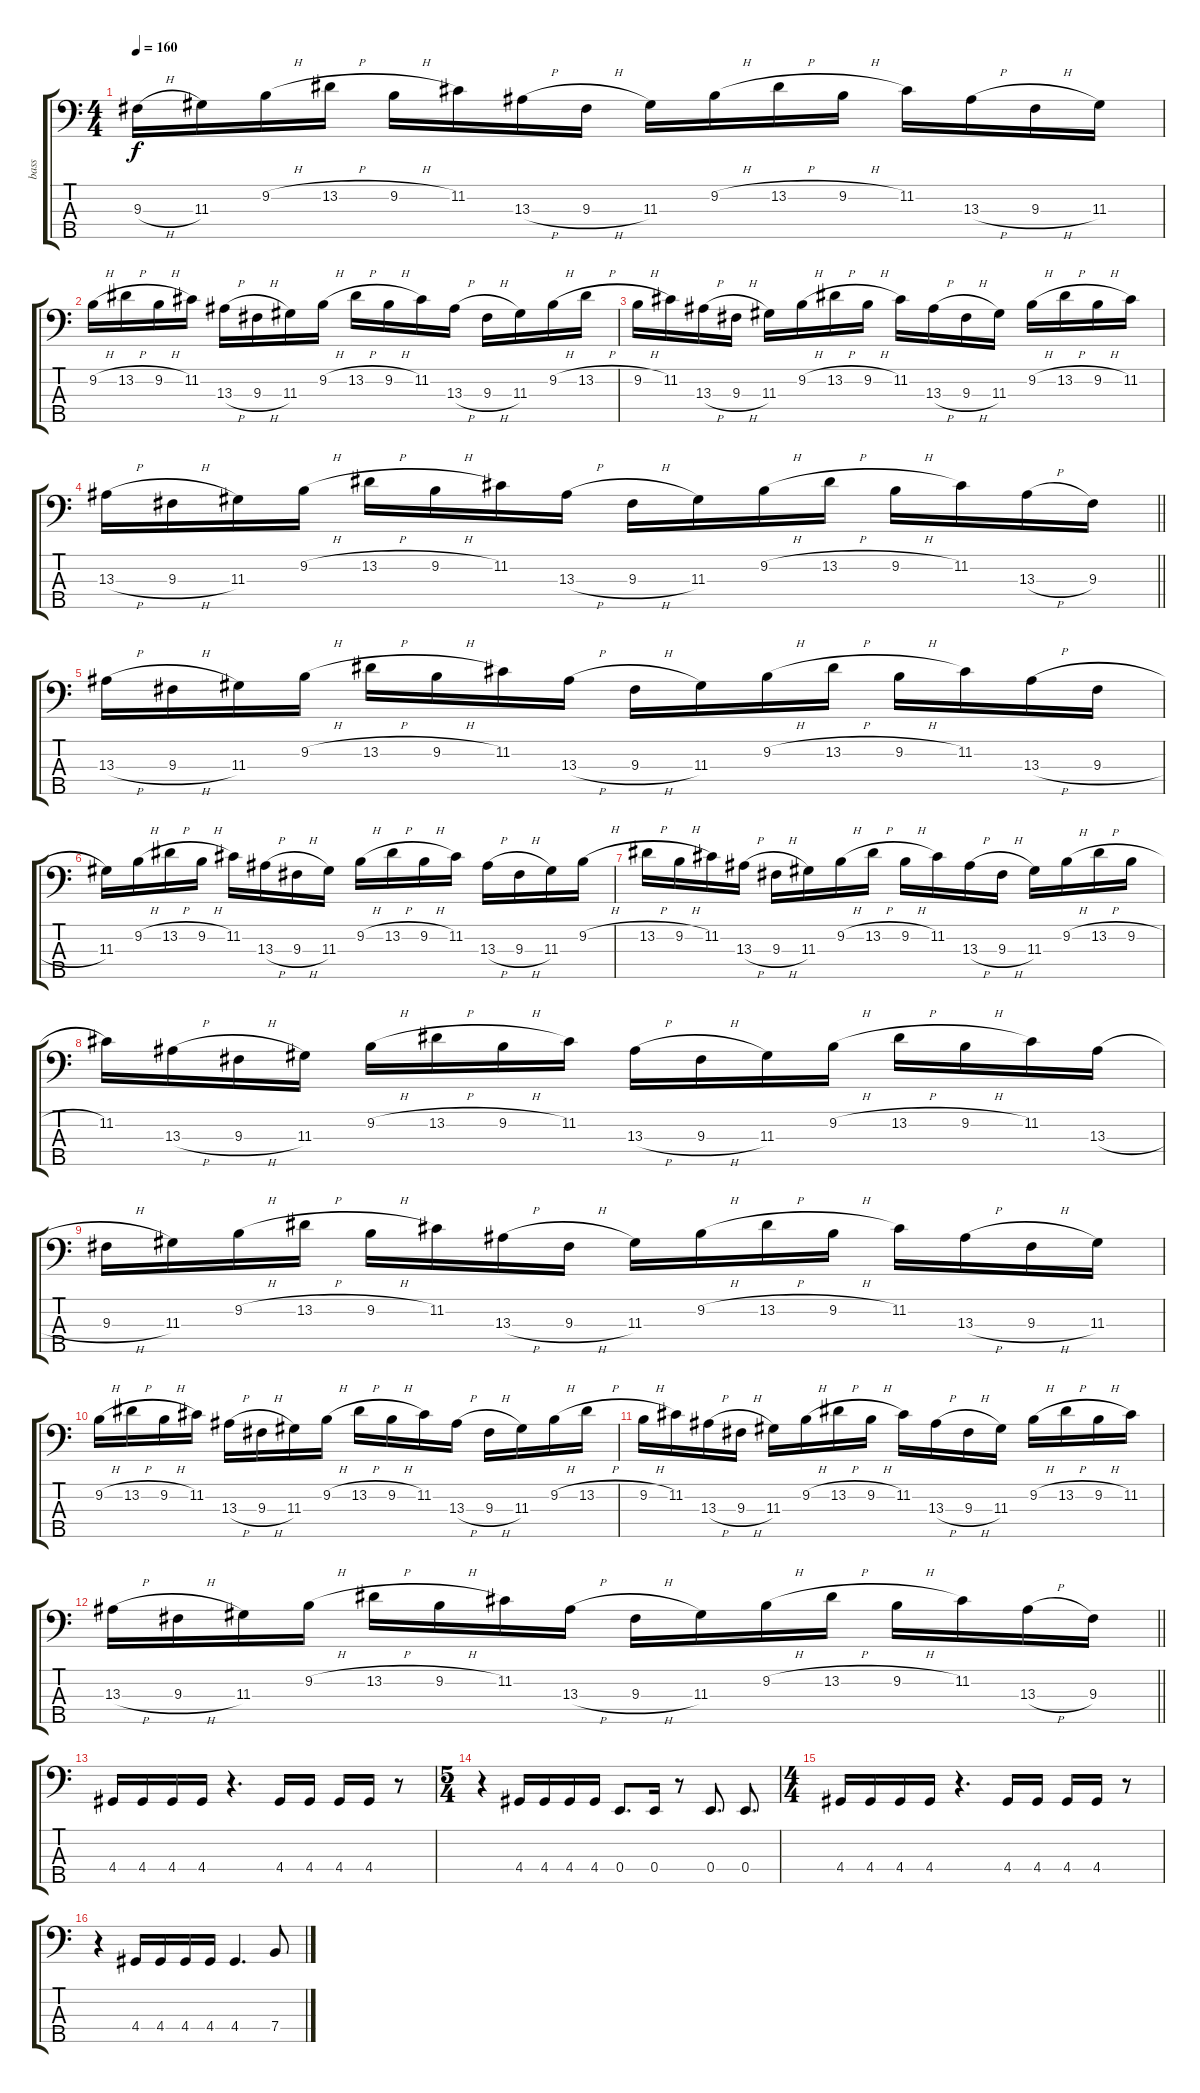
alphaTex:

\track ("bass" "bass") {instrument electricbassfinger}
\staff {score tabs}
\tuning (G2 D2 A1 E1 B0) {hide}
\ts (4 4)
\tempo 160
\clef f4
\ks c
9.3{h}.16{dy f} 11.3.16 9.2{h}.16 13.2{h}.16 9.2{h}.16 11.2.16 13.3{h}.16 9.3{h}.16 11.3.16 9.2{h}.16 13.2{h}.16 9.2{h}.16 11.2.16 13.3{h}.16 9.3{h}.16 11.3.16 |
9.2{h}.16 13.2{h}.16 9.2{h}.16 11.2.16 13.3{h}.16 9.3{h}.16 11.3.16 9.2{h}.16 13.2{h}.16 9.2{h}.16 11.2.16 13.3{h}.16 9.3{h}.16 11.3.16 9.2{h}.16 13.2{h}.16 |
9.2{h}.16 11.2.16 13.3{h}.16 9.3{h}.16 11.3.16 9.2{h}.16 13.2{h}.16 9.2{h}.16 11.2.16 13.3{h}.16 9.3{h}.16 11.3.16 9.2{h}.16 13.2{h}.16 9.2{h}.16 11.2.16 |
\barLineRight lightlight
13.3{h}.16 9.3{h}.16 11.3.16 9.2{h}.16 13.2{h}.16 9.2{h}.16 11.2.16 13.3{h}.16 9.3{h}.16 11.3.16 9.2{h}.16 13.2{h}.16 9.2{h}.16 11.2.16 13.3{h}.16 9.3.16 |
13.3{h}.16 9.3{h}.16 11.3.16 9.2{h}.16 13.2{h}.16 9.2{h}.16 11.2.16 13.3{h}.16 9.3{h}.16 11.3.16 9.2{h}.16 13.2{h}.16 9.2{h}.16 11.2.16 13.3{h}.16 9.3{h}.16 |
11.3.16 9.2{h}.16 13.2{h}.16 9.2{h}.16 11.2.16 13.3{h}.16 9.3{h}.16 11.3.16 9.2{h}.16 13.2{h}.16 9.2{h}.16 11.2.16 13.3{h}.16 9.3{h}.16 11.3.16 9.2{h}.16 |
13.2{h}.16 9.2{h}.16 11.2.16 13.3{h}.16 9.3{h}.16 11.3.16 9.2{h}.16 13.2{h}.16 9.2{h}.16 11.2.16 13.3{h}.16 9.3{h}.16 11.3.16 9.2{h}.16 13.2{h}.16 9.2{h}.16 |
11.2.16 13.3{h}.16 9.3{h}.16 11.3.16 9.2{h}.16 13.2{h}.16 9.2{h}.16 11.2.16 13.3{h}.16 9.3{h}.16 11.3.16 9.2{h}.16 13.2{h}.16 9.2{h}.16 11.2.16 13.3{h}.16 |
9.3{h}.16 11.3.16 9.2{h}.16 13.2{h}.16 9.2{h}.16 11.2.16 13.3{h}.16 9.3{h}.16 11.3.16 9.2{h}.16 13.2{h}.16 9.2{h}.16 11.2.16 13.3{h}.16 9.3{h}.16 11.3.16 |
9.2{h}.16 13.2{h}.16 9.2{h}.16 11.2.16 13.3{h}.16 9.3{h}.16 11.3.16 9.2{h}.16 13.2{h}.16 9.2{h}.16 11.2.16 13.3{h}.16 9.3{h}.16 11.3.16 9.2{h}.16 13.2{h}.16 |
9.2{h}.16 11.2.16 13.3{h}.16 9.3{h}.16 11.3.16 9.2{h}.16 13.2{h}.16 9.2{h}.16 11.2.16 13.3{h}.16 9.3{h}.16 11.3.16 9.2{h}.16 13.2{h}.16 9.2{h}.16 11.2.16 |
\barLineRight lightlight
13.3{h}.16 9.3{h}.16 11.3.16 9.2{h}.16 13.2{h}.16 9.2{h}.16 11.2.16 13.3{h}.16 9.3{h}.16 11.3.16 9.2{h}.16 13.2{h}.16 9.2{h}.16 11.2.16 13.3{h}.16 9.3.16 |
4.4.16 4.4.16 4.4.16 4.4.16 r.4{d} 4.4.16 4.4.16 4.4.16 4.4.16 r.8 |
\ts (5 4)
r.4 4.4.16 4.4.16 4.4.16 4.4.16 0.4.8{d} 0.4.16 r.8 0.4.8{d} 0.4.8{d} |
\ts (4 4)
4.4.16 4.4.16 4.4.16 4.4.16 r.4{d} 4.4.16 4.4.16 4.4.16 4.4.16 r.8 |
r.4 4.4.16 4.4.16 4.4.16 4.4.16 4.4.4{d} 7.4.8
